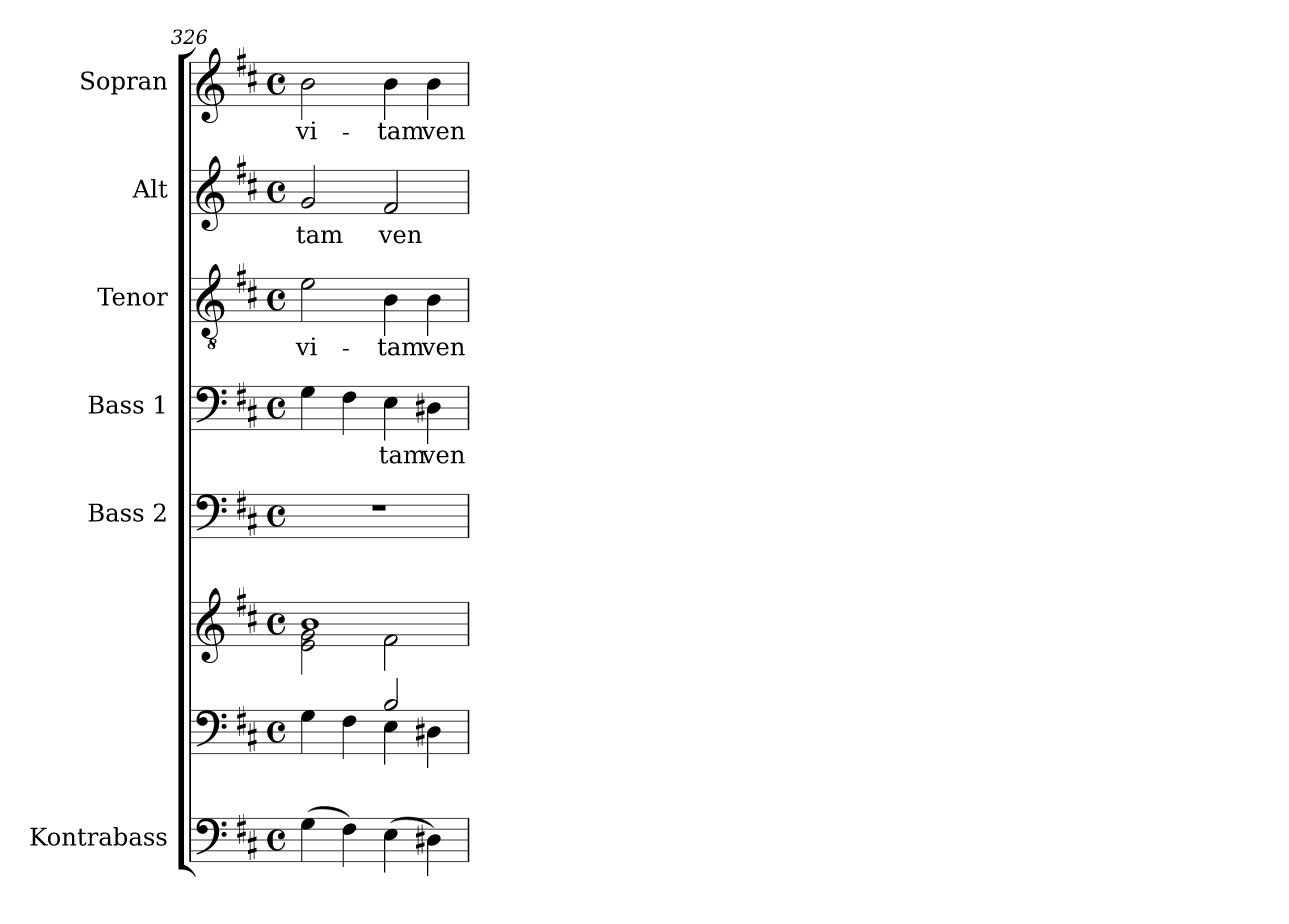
**kern	**kern	**kern	**kern	**kern	**text	**kern	**text	**kern	**text	**kern	**text
*part7	*part6	*part6	*part5	*part4	*part4	*part3	*part3	*part2	*part2	*part1	*part1
*staff8	*staff7	*staff6	*staff5	*staff4	*staff4	*staff3	*staff3	*staff2	*staff2	*staff1	*staff1
*I"Kontrabass	*	*	*I"Bass 2	*I"Bass 1	*	*I"Tenor	*	*I"Alt	*	*I"Sopran	*
*I'Kb.	*	*	*I'B. 2	*I'B. 1	*	*I'T.	*	*I'A.	*	*I'S.	*
*clefF4	*clefF4	*clefG2	*clefF4	*clefF4	*	*clefGv2	*	*clefG2	*	*clefG2	*
*ITrd7c12	*	*	*	*	*	*	*	*	*	*	*
*k[f#c#]	*k[f#c#]	*k[f#c#]	*k[f#c#]	*k[f#c#]	*	*k[f#c#]	*	*k[f#c#]	*	*k[f#c#]	*
*D:	*D:	*D:	*D:	*D:	*	*D:	*	*D:	*	*D:	*
*M4/4	*M4/4	*M4/4	*M4/4	*M4/4	*	*M4/4	*	*M4/4	*	*M4/4	*
*met(c)	*met(c)	*met(c)	*met(c)	*met(c)	*	*met(c)	*	*met(c)	*	*met(c)	*
=326	=326	=326	=326	=326	=326	=326	=326	=326	=326	=326	=326
*	*^	*^	*	*	*	*	*	*	*	*	*
!	!	!	!	!	!	!	!	!	!LO:LY:b	!	!LO:LY:b	!	!LO:LY:b
(>4GG\	2ryy	4G\	1b	2e\ 2g\	1r	4G\	.	2e\	vi-	2g/	-tam	2b\	vi-
4FF#\)	.	4F#\	.	.	.	4F#\	.	.	.	.	.	.	.
!	!	!	!	!	!	!	!LO:LY:b	!	!LO:LY:b	!	!LO:LY:b	!	!LO:LY:b
(>4EE\	2B/	4E\	.	2f#\	.	4E\	-tam	4B\	-tam	2f#/	ven-	4b\	-tam
!	!	!	!	!	!	!	!LO:LY:b	!	!LO:LY:b	!	!	!	!LO:LY:b
4DD#X\)	.	4D#X\	.	.	.	4D#X\	ven-	4B\	ven-	.	.	4b\	ven-
*	*v	*v	*	*	*	*	*	*	*	*	*	*	*
*	*	*v	*v	*	*	*	*	*	*	*	*	*
=	=	=	=	=	=	=	=	=	=	=	=
*-	*-	*-	*-	*-	*-	*-	*-	*-	*-	*-	*-
